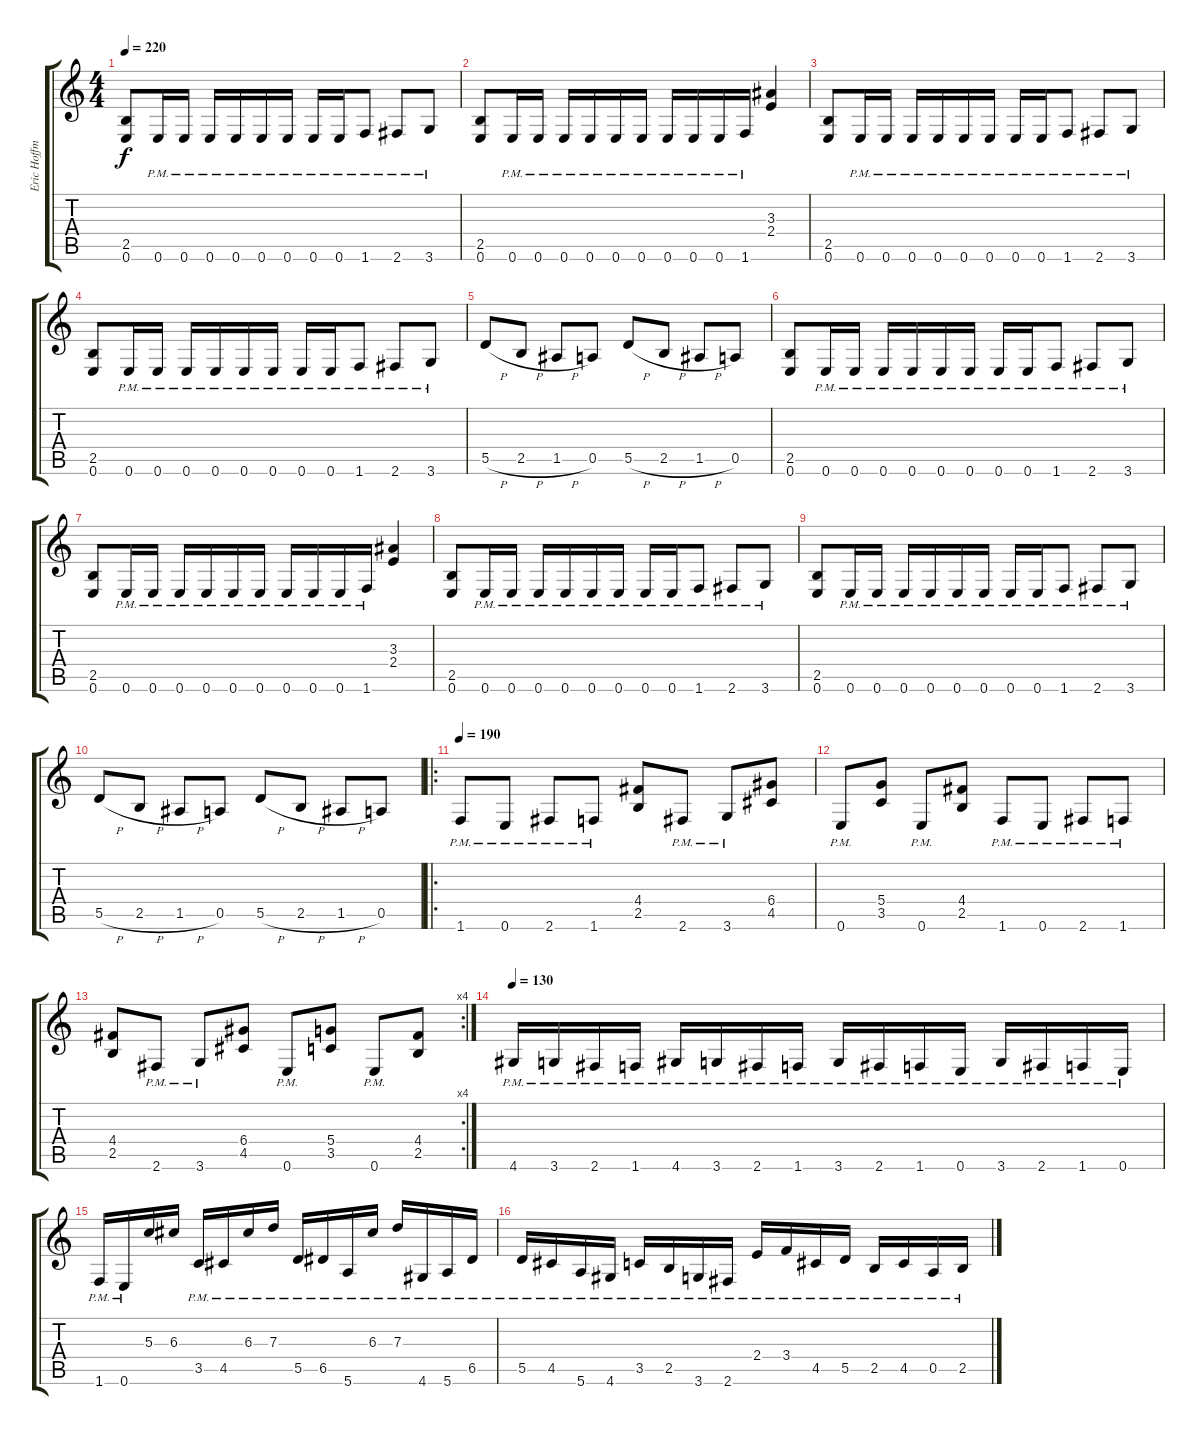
\track ("Eric Hoffman" "Eric Hoffm") {instrument distortionguitar}
\staff {score tabs}
\tuning (E4 B3 G3 D3 A2 E2) {hide}
\ts (4 4)
\tempo 220
\clef g2
\ks c
(2.5 0.6).8{dy f} 0.6{pm}.16 0.6{pm}.16 0.6{pm}.16 0.6{pm}.16 0.6{pm}.16 0.6{pm}.16 0.6{pm}.16 0.6{pm}.16 1.6{pm}.8 2.6{pm}.8 3.6{pm}.8 |
(2.5 0.6).8 0.6{pm}.16 0.6{pm}.16 0.6{pm}.16 0.6{pm}.16 0.6{pm}.16 0.6{pm}.16 0.6{pm}.16 0.6{pm}.16 0.6{pm}.16 1.6{pm}.16 (3.3 2.4).4 |
(2.5 0.6).8 0.6{pm}.16 0.6{pm}.16 0.6{pm}.16 0.6{pm}.16 0.6{pm}.16 0.6{pm}.16 0.6{pm}.16 0.6{pm}.16 1.6{pm}.8 2.6{pm}.8 3.6{pm}.8 |
(2.5 0.6).8 0.6{pm}.16 0.6{pm}.16 0.6{pm}.16 0.6{pm}.16 0.6{pm}.16 0.6{pm}.16 0.6{pm}.16 0.6{pm}.16 1.6{pm}.8 2.6{pm}.8 3.6{pm}.8 |
5.5{h}.8 2.5{h}.8 1.5{h}.8 0.5.8 5.5{h}.8 2.5{h}.8 1.5{h}.8 0.5.8 |
(2.5 0.6).8 0.6{pm}.16 0.6{pm}.16 0.6{pm}.16 0.6{pm}.16 0.6{pm}.16 0.6{pm}.16 0.6{pm}.16 0.6{pm}.16 1.6{pm}.8 2.6{pm}.8 3.6{pm}.8 |
(2.5 0.6).8 0.6{pm}.16 0.6{pm}.16 0.6{pm}.16 0.6{pm}.16 0.6{pm}.16 0.6{pm}.16 0.6{pm}.16 0.6{pm}.16 0.6{pm}.16 1.6{pm}.16 (3.3 2.4).4 |
(2.5 0.6).8 0.6{pm}.16 0.6{pm}.16 0.6{pm}.16 0.6{pm}.16 0.6{pm}.16 0.6{pm}.16 0.6{pm}.16 0.6{pm}.16 1.6{pm}.8 2.6{pm}.8 3.6{pm}.8 |
(2.5 0.6).8 0.6{pm}.16 0.6{pm}.16 0.6{pm}.16 0.6{pm}.16 0.6{pm}.16 0.6{pm}.16 0.6{pm}.16 0.6{pm}.16 1.6{pm}.8 2.6{pm}.8 3.6{pm}.8 |
5.5{h}.8 2.5{h}.8 1.5{h}.8 0.5.8 5.5{h}.8 2.5{h}.8 1.5{h}.8 0.5.8 |
\ro
\tempo 190
1.6{pm}.8 0.6{pm}.8 2.6{pm}.8 1.6{pm}.8 (4.4 2.5).8 2.6{pm}.8 3.6{pm}.8 (6.4 4.5).8 |
0.6{pm}.8 (5.4 3.5).8 0.6{pm}.8 (4.4 2.5).8 1.6{pm}.8 0.6{pm}.8 2.6{pm}.8 1.6{pm}.8 |
\rc 4
(4.4 2.5).8 2.6{pm}.8 3.6{pm}.8 (6.4 4.5).8 0.6{pm}.8 (5.4 3.5).8 0.6{pm}.8 (4.4 2.5).8 |
\tempo 130
4.6{pm}.16 3.6{pm}.16 2.6{pm}.16 1.6{pm}.16 4.6{pm}.16 3.6{pm}.16 2.6{pm}.16 1.6{pm}.16 3.6{pm}.16 2.6{pm}.16 1.6{pm}.16 0.6{pm}.16 3.6{pm}.16 2.6{pm}.16 1.6{pm}.16 0.6{pm}.16 |
1.6{pm}.16 0.6{pm}.16 5.3.16 6.3.16 3.5{pm}.16 4.5{pm}.16 6.3{pm}.16 7.3{pm}.16 5.5{pm}.16 6.5{pm}.16 5.6{pm}.16 6.3{pm}.16 7.3{pm}.16 4.6{pm}.16 5.6{pm}.16 6.5{pm}.16 |
5.5{pm}.16 4.5{pm}.16 5.6{pm}.16 4.6{pm}.16 3.5{pm}.16 2.5{pm}.16 3.6{pm}.16 2.6{pm}.16 2.4{pm}.16 3.4{pm}.16 4.5{pm}.16 5.5{pm}.16 2.5{pm}.16 4.5{pm}.16 0.5{pm}.16 2.5{pm}.16
